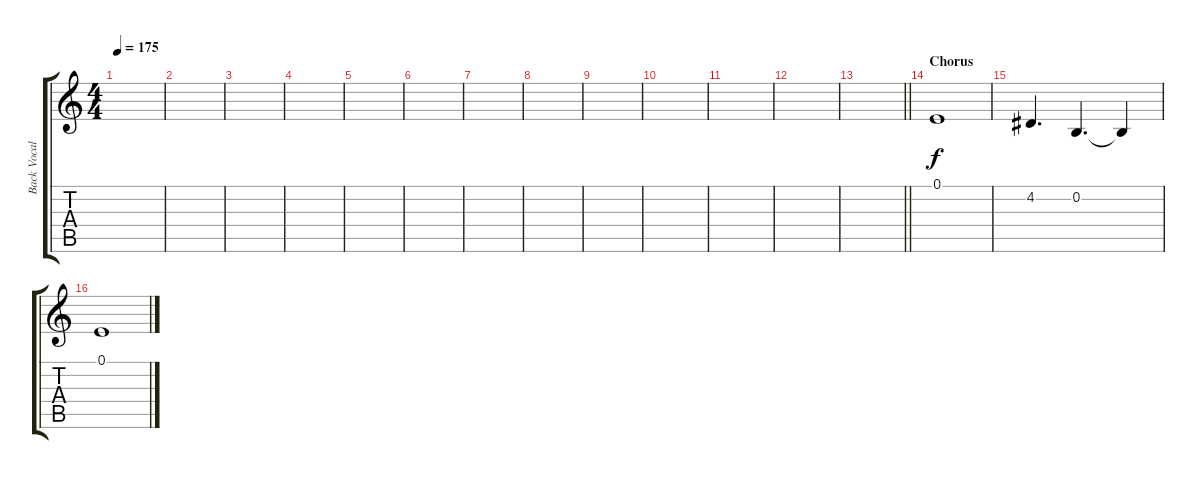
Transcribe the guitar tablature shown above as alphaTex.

\track ("Back Vocals" "Back Vocal") {instrument tenorsax}
\staff {score tabs}
\tuning (E4 B3 G3 D3 A2 E2) {hide}
\ts (4 4)
\tempo 175
\clef g2
\ks c
|
|
|
|
|
|
|
|
|
|
|
|
\barLineRight lightlight
|
\section ("" "Chorus")
0.1.1 |
4.2.4{d} 0.2.4{d} 0.2{t}.4 |
0.1.1
